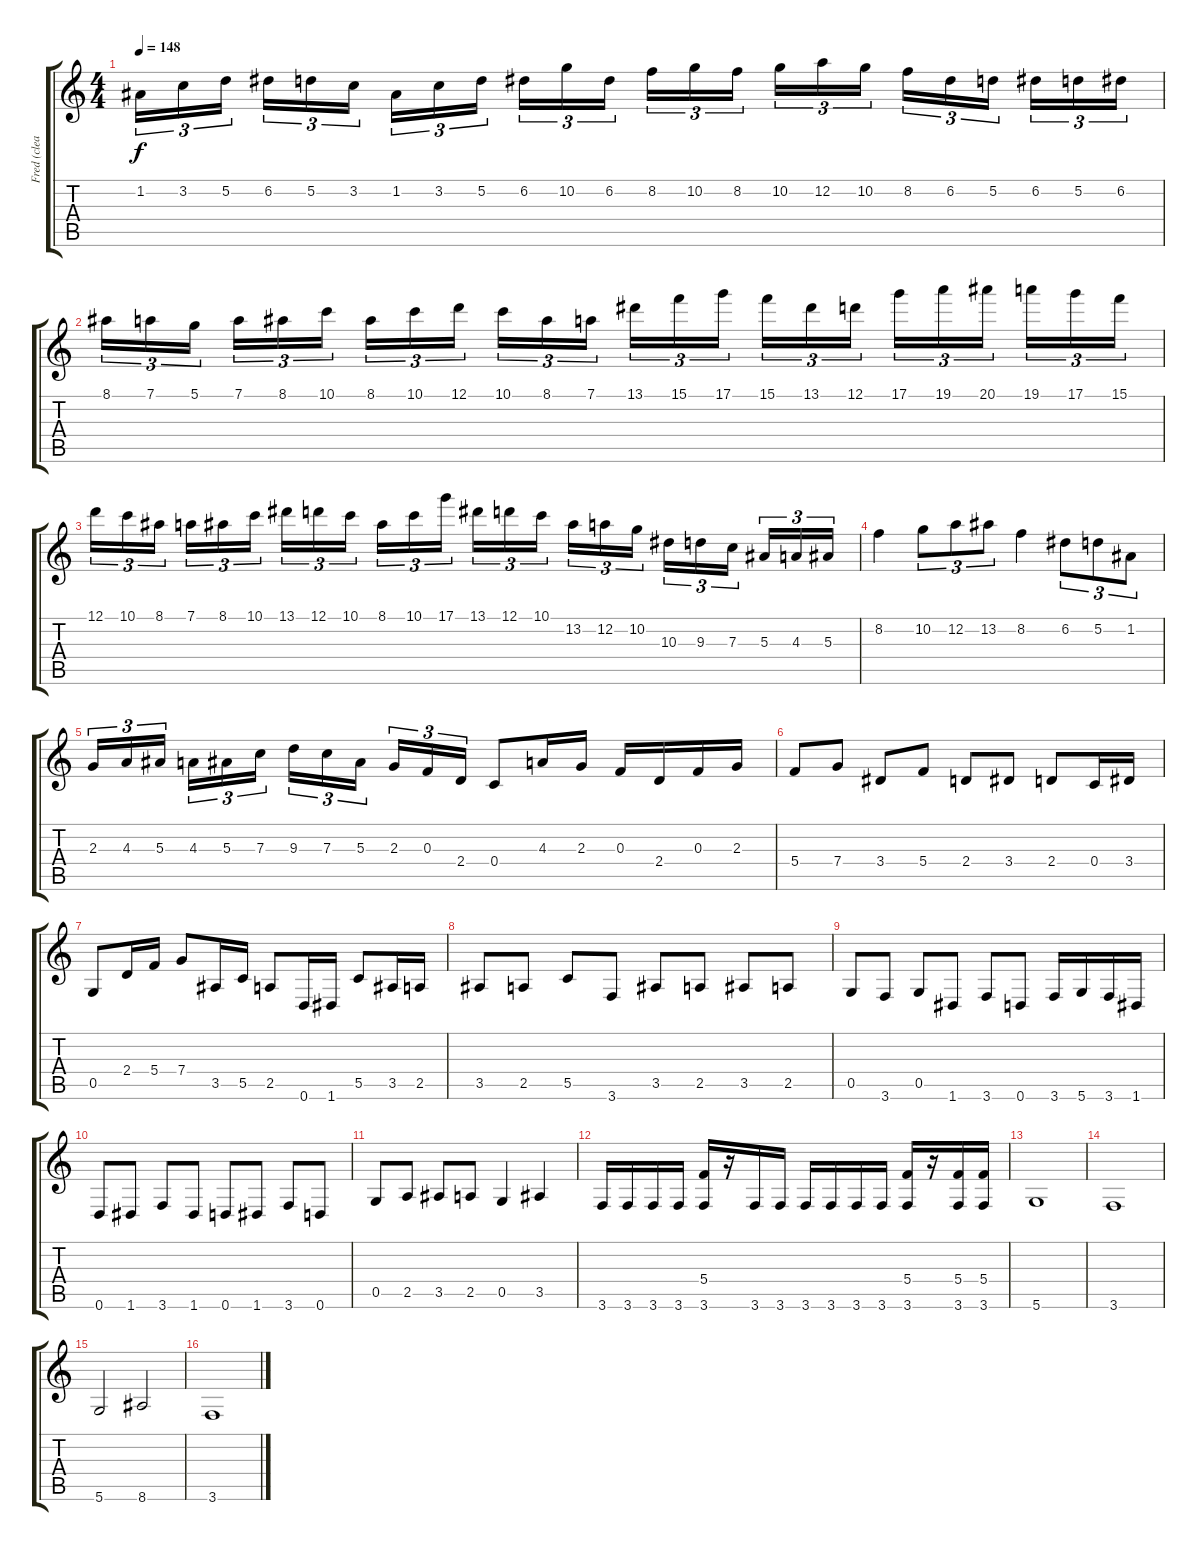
\track ("Fred (clean)" "Fred (clea") {instrument electricguitarclean}
\staff {score tabs}
\tuning (D4 A3 F3 C3 G2 D2) {hide}
\ts (4 4)
\tempo 148
\clef g2
\ks c
1.2.16{tu (3 2) dy f} 3.2.16{tu (3 2)} 5.2.16{tu (3 2)} 6.2.16{tu (3 2)} 5.2.16{tu (3 2)} 3.2.16{tu (3 2)} 1.2.16{tu (3 2)} 3.2.16{tu (3 2)} 5.2.16{tu (3 2)} 6.2.16{tu (3 2)} 10.2.16{tu (3 2)} 6.2.16{tu (3 2)} 8.2.16{tu (3 2)} 10.2.16{tu (3 2)} 8.2.16{tu (3 2)} 10.2.16{tu (3 2)} 12.2.16{tu (3 2)} 10.2.16{tu (3 2)} 8.2.16{tu (3 2)} 6.2.16{tu (3 2)} 5.2.16{tu (3 2)} 6.2.16{tu (3 2)} 5.2.16{tu (3 2)} 6.2.16{tu (3 2)} |
8.1.16{tu (3 2)} 7.1.16{tu (3 2)} 5.1.16{tu (3 2)} 7.1.16{tu (3 2)} 8.1.16{tu (3 2)} 10.1.16{tu (3 2)} 8.1.16{tu (3 2)} 10.1.16{tu (3 2)} 12.1.16{tu (3 2)} 10.1.16{tu (3 2)} 8.1.16{tu (3 2)} 7.1.16{tu (3 2)} 13.1.16{tu (3 2)} 15.1.16{tu (3 2)} 17.1.16{tu (3 2)} 15.1.16{tu (3 2)} 13.1.16{tu (3 2)} 12.1.16{tu (3 2)} 17.1.16{tu (3 2)} 19.1.16{tu (3 2)} 20.1.16{tu (3 2)} 19.1.16{tu (3 2)} 17.1.16{tu (3 2)} 15.1.16{tu (3 2)} |
12.1.16{tu (3 2)} 10.1.16{tu (3 2)} 8.1.16{tu (3 2)} 7.1.16{tu (3 2)} 8.1.16{tu (3 2)} 10.1.16{tu (3 2)} 13.1.16{tu (3 2)} 12.1.16{tu (3 2)} 10.1.16{tu (3 2)} 8.1.16{tu (3 2)} 10.1.16{tu (3 2)} 17.1.16{tu (3 2)} 13.1.16{tu (3 2)} 12.1.16{tu (3 2)} 10.1.16{tu (3 2)} 13.2.16{tu (3 2)} 12.2.16{tu (3 2)} 10.2.16{tu (3 2)} 10.3.16{tu (3 2)} 9.3.16{tu (3 2)} 7.3.16{tu (3 2)} 5.3.16{tu (3 2)} 4.3.16{tu (3 2)} 5.3.16{tu (3 2)} |
8.2.4 10.2.8{tu (3 2)} 12.2.8{tu (3 2)} 13.2.8{tu (3 2)} 8.2.4 6.2.8{tu (3 2)} 5.2.8{tu (3 2)} 1.2.8{tu (3 2)} |
2.3.16{tu (3 2)} 4.3.16{tu (3 2)} 5.3.16{tu (3 2)} 4.3.16{tu (3 2)} 5.3.16{tu (3 2)} 7.3.16{tu (3 2)} 9.3.16{tu (3 2)} 7.3.16{tu (3 2)} 5.3.16{tu (3 2)} 2.3.16{tu (3 2)} 0.3.16{tu (3 2)} 2.4.16{tu (3 2)} 0.4.8 4.3.16 2.3.16 0.3.16 2.4.16 0.3.16 2.3.16 |
5.4.8 7.4.8 3.4.8 5.4.8 2.4.8 3.4.8 2.4.8 0.4.16 3.4.16 |
0.5.8 2.4.16 5.4.16 7.4.8 3.5.16 5.5.16 2.5.8 0.6.16 1.6.16 5.5.8 3.5.16 2.5.16 |
3.5.8 2.5.8 5.5.8 3.6.8 3.5.8 2.5.8 3.5.8 2.5.8 |
0.5.8 3.6.8 0.5.8 1.6.8 3.6.8 0.6.8 3.6.16 5.6.16 3.6.16 1.6.16 |
0.6.8 1.6.8 3.6.8 1.6.8 0.6.8 1.6.8 3.6.8 0.6.8 |
0.5.8 2.5.8 3.5.8 2.5.8 0.5.4 3.5.4 |
3.6.16 3.6.16 3.6.16 3.6.16 (5.4 3.6).16 r.16 3.6.16 3.6.16 3.6.16 3.6.16 3.6.16 3.6.16 (5.4 3.6).16 r.16 (5.4 3.6).16 (5.4 3.6).16 |
5.6.1 |
3.6.1 |
5.6.2 8.6.2 |
3.6.1
